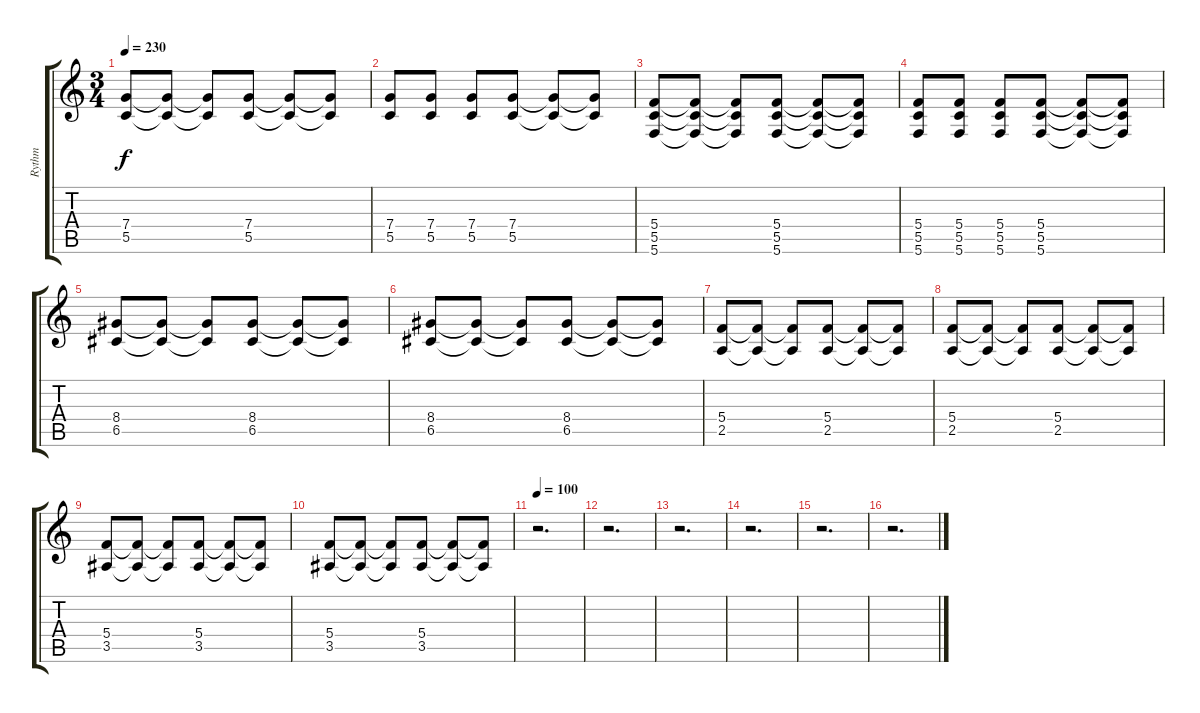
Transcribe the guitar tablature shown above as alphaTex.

\track ("Rythm" "Rythm") {instrument distortionguitar}
\staff {score tabs}
\tuning (D4 A3 F3 C3 G2 C2) {hide}
\ts (3 4)
\tempo 230
\clef g2
\ks c
(7.4 5.5).8{dy f} (7.4{t} 5.5{t}).8 (7.4{t} 5.5{t}).8 (7.4 5.5).8 (7.4{t} 5.5{t}).8 (7.4{t} 5.5{t}).8 |
(7.4 5.5).8 (7.4 5.5).8 (7.4 5.5).8 (7.4 5.5).8 (7.4{t} 5.5{t}).8 (7.4{t} 5.5{t}).8 |
(5.4 5.5 5.6).8 (5.4{t} 5.5{t} 5.6{t}).8 (5.4{t} 5.5{t} 5.6{t}).8 (5.4 5.5 5.6).8 (5.4{t} 5.5{t} 5.6{t}).8 (5.4{t} 5.5{t} 5.6{t}).8 |
(5.4 5.5 5.6).8 (5.4 5.5 5.6).8 (5.4 5.5 5.6).8 (5.4 5.5 5.6).8 (5.4{t} 5.5{t} 5.6{t}).8 (5.4{t} 5.5{t} 5.6{t}).8 |
(8.4 6.5).8 (8.4{t} 6.5{t}).8 (8.4{t} 6.5{t}).8 (8.4 6.5).8 (8.4{t} 6.5{t}).8 (8.4{t} 6.5{t}).8 |
(8.4 6.5).8 (8.4{t} 6.5{t}).8 (8.4{t} 6.5{t}).8 (8.4 6.5).8 (8.4{t} 6.5{t}).8 (8.4{t} 6.5{t}).8 |
(5.4 2.5).8 (5.4{t} 2.5{t}).8 (5.4{t} 2.5{t}).8 (5.4 2.5).8 (5.4{t} 2.5{t}).8 (5.4{t} 2.5{t}).8 |
(5.4 2.5).8 (5.4{t} 2.5{t}).8 (5.4{t} 2.5{t}).8 (5.4 2.5).8 (5.4{t} 2.5{t}).8 (5.4{t} 2.5{t}).8 |
(5.4 3.5).8 (5.4{t} 3.5{t}).8 (5.4{t} 3.5{t}).8 (5.4 3.5).8 (5.4{t} 3.5{t}).8 (5.4{t} 3.5{t}).8 |
(5.4 3.5).8 (5.4{t} 3.5{t}).8 (5.4{t} 3.5{t}).8 (5.4 3.5).8 (5.4{t} 3.5{t}).8 (5.4{t} 3.5{t}).8 |
\tempo 100
r.2{d} |
r.2{d} |
r.2{d} |
r.2{d} |
r.2{d} |
r.2{d}
